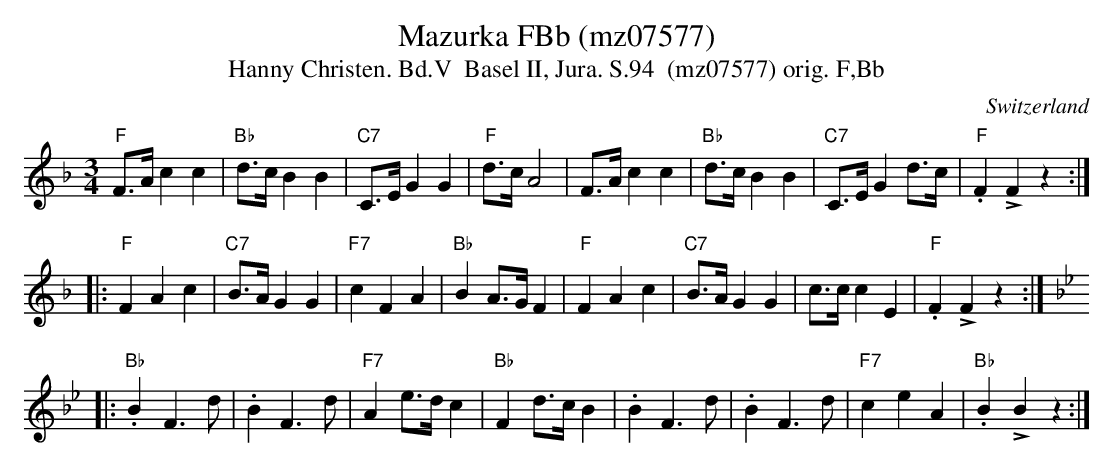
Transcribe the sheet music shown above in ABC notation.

X:1
T: Mazurka FBb (mz07577)
T:Hanny Christen. Bd.V  Basel II, Jura. S.94  (mz07577) orig. F,Bb
M:3/4
L:1/4
O:Switzerland
K:F major
"F"F/>A/cc | "Bb"d/>c/BB | "C7"C/>E/GG | "F"d/>c/A2 | F/>A/cc | "Bb"d/>c/BB | "C7"C/>E/Gd/>c/  | "F".F!>!Fz ::
"F"FAc | "C7"B/>A/GG | "F7"cFA | "Bb"BA/>G/F | "F"FAc | "C7"B/>A/GG | c/>c/cE | "F".F!>!Fz :: [K:Bb]
"Bb".BF>d | .BF>d | "F7"Ae/>d/c | "Bb"Fd/>c/ B | .BF>d | .BF>d | "F7"ceA | "Bb".B!>!Bz :|
